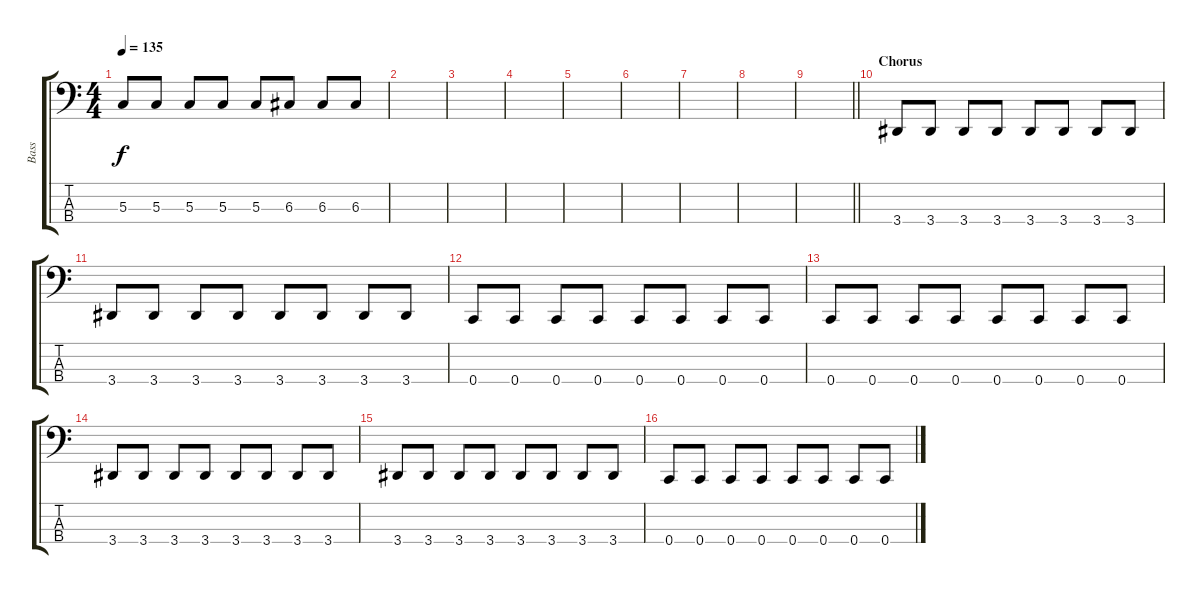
\track ("Bass" "Bass") {instrument electricbasspick}
\staff {score tabs}
\tuning (F2 C2 G1 C1) {hide}
\ts (4 4)
\tempo 135
\clef f4
\ks c
5.3.8{dy f} 5.3.8 5.3.8 5.3.8 5.3.8 6.3.8 6.3.8 6.3.8 |
|
|
|
|
|
|
|
\barLineRight lightlight
|
\section ("" "Chorus")
3.4.8 3.4.8 3.4.8 3.4.8 3.4.8 3.4.8 3.4.8 3.4.8 |
3.4.8 3.4.8 3.4.8 3.4.8 3.4.8 3.4.8 3.4.8 3.4.8 |
0.4.8 0.4.8 0.4.8 0.4.8 0.4.8 0.4.8 0.4.8 0.4.8 |
0.4.8 0.4.8 0.4.8 0.4.8 0.4.8 0.4.8 0.4.8 0.4.8 |
3.4.8 3.4.8 3.4.8 3.4.8 3.4.8 3.4.8 3.4.8 3.4.8 |
3.4.8 3.4.8 3.4.8 3.4.8 3.4.8 3.4.8 3.4.8 3.4.8 |
0.4.8 0.4.8 0.4.8 0.4.8 0.4.8 0.4.8 0.4.8 0.4.8
